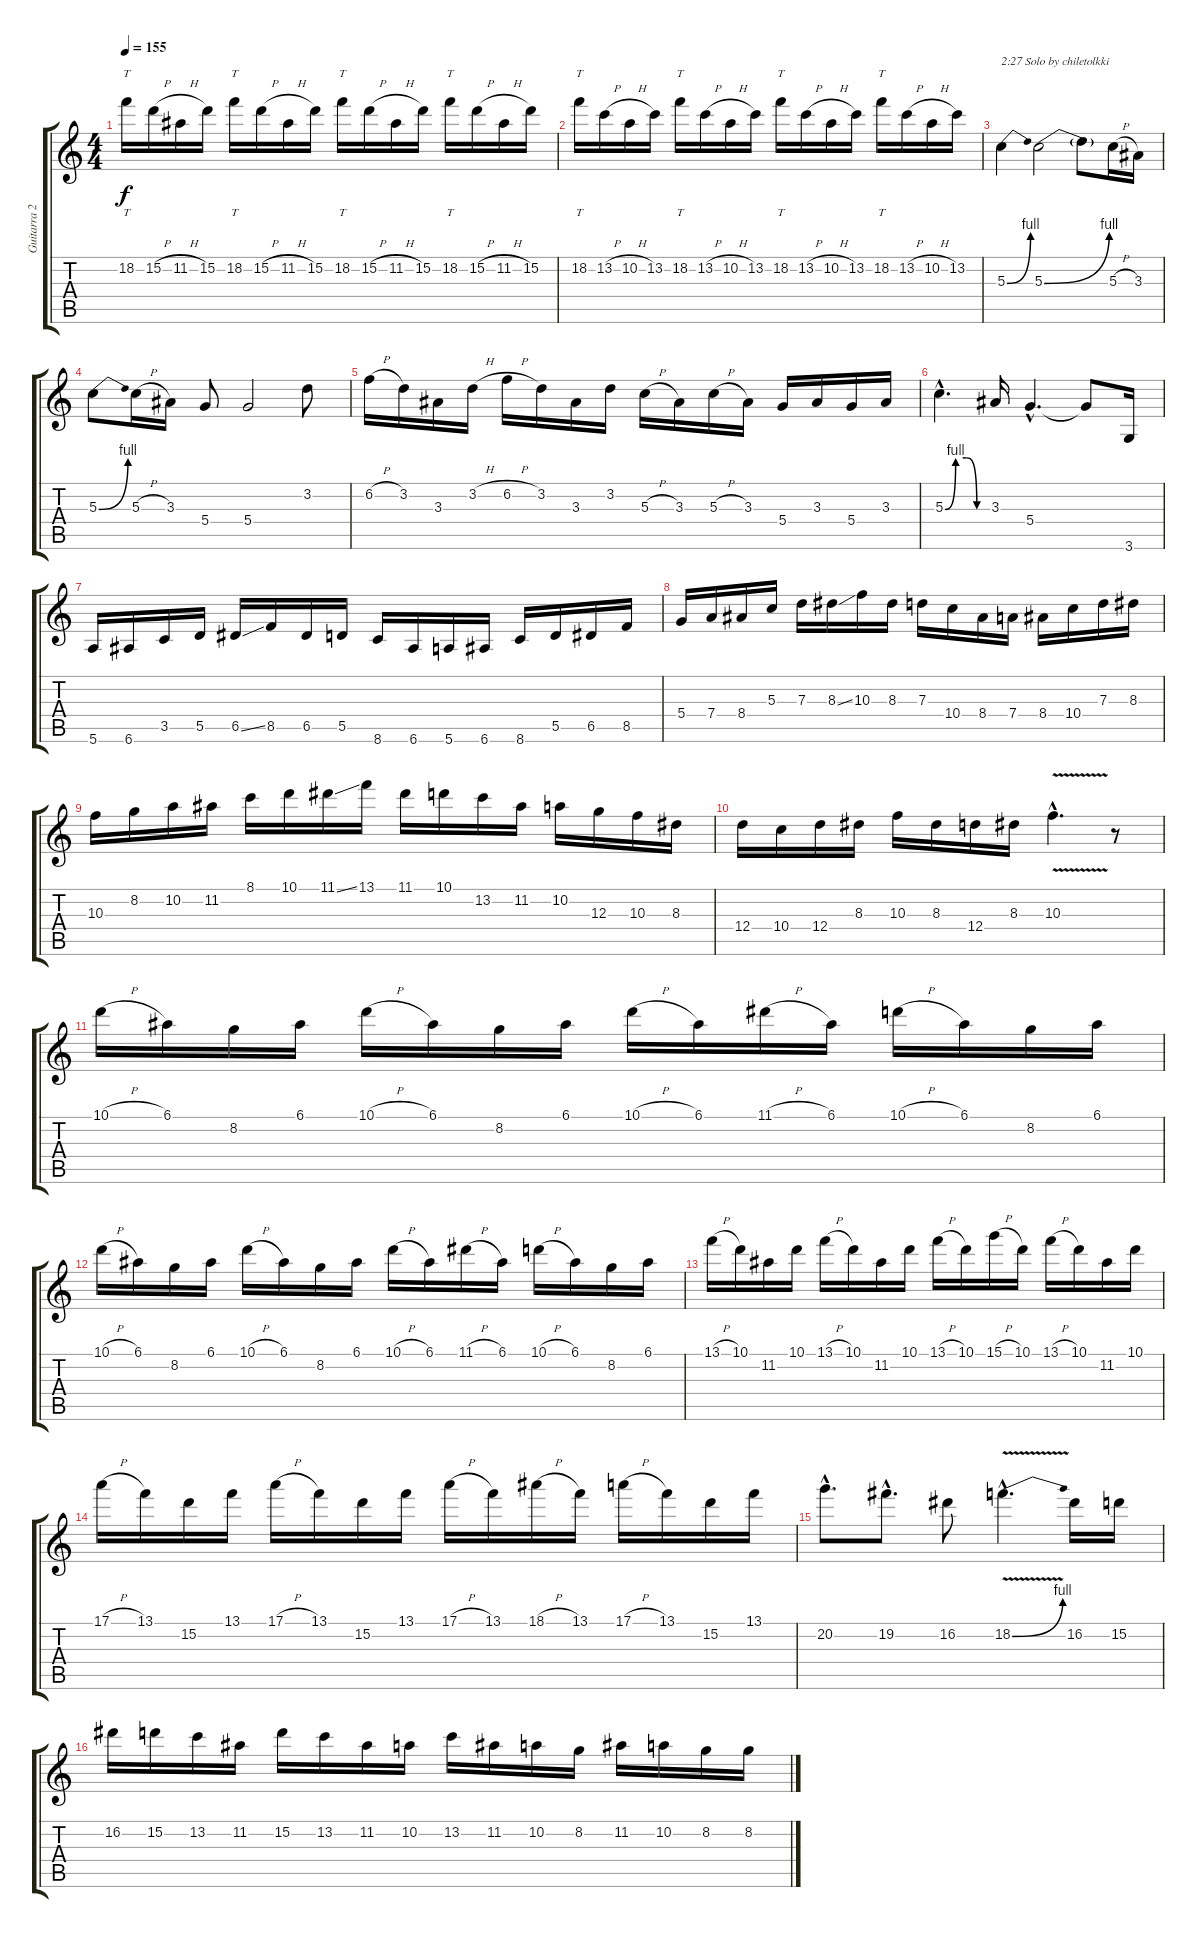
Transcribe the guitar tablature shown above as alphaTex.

\track ("Guitarra 2" "Guitarra 2") {instrument distortionguitar}
\staff {score tabs}
\tuning (E4 B3 G3 D3 A2 E2) {hide}
\ts (4 4)
\tempo 155
\clef g2
\ks c
18.2.16{tt dy f} 15.2{h}.16 11.2{h}.16 15.2.16 18.2.16{tt} 15.2{h}.16 11.2{h}.16 15.2.16 18.2.16{tt} 15.2{h}.16 11.2{h}.16 15.2.16 18.2.16{tt} 15.2{h}.16 11.2{h}.16 15.2.16 |
18.2.16{tt} 13.2{h}.16 10.2{h}.16 13.2.16 18.2.16{tt} 13.2{h}.16 10.2{h}.16 13.2.16 18.2.16{tt} 13.2{h}.16 10.2{h}.16 13.2.16 18.2.16{tt} 13.2{h}.16 10.2{h}.16 13.2.16 |
5.3{be (bend 0 0 60 4)}.4{txt "2:27 Solo by chiletolkki" volume 16 balance 9} 5.3{be (bend 0 0 60 4)}.2 5.3{t}.8 5.3{h}.16 3.3.16 |
5.3{be (bend 0 0 60 4)}.8 5.3{h}.16 3.3.16 5.4.8 5.4.2 3.2.8 |
6.2{h}.16 3.2.16 3.3.16 3.2{h}.16 6.2{h}.16 3.2.16 3.3.16 3.2.16 5.3{h}.16 3.3.16 5.3{h}.16 3.3.16 5.4.16 3.3.16 5.4.16 3.3.16 |
5.3{be (custom 0 0 15 4 30 4 45 0 60 0) hac}.4{d} 3.3.16 5.4{hac}.4{d} 5.4{t}.8 3.6.16 |
5.6.16 6.6.16 3.5.16 5.5.16 6.5{ss}.16 8.5.16 6.5.16 5.5.16 8.6.16 6.6.16 5.6.16 6.6.16 8.6.16 5.5.16 6.5.16 8.5.16 |
5.4.16 7.4.16 8.4.16 5.3.16 7.3.16 8.3{ss}.16 10.3.16 8.3.16 7.3.16 10.4.16 8.4.16 7.4.16 8.4.16 10.4.16 7.3.16 8.3.16 |
10.3.16 8.2.16 10.2.16 11.2.16 8.1.16 10.1.16 11.1{ss}.16 13.1.16 11.1.16 10.1.16 13.2.16 11.2.16 10.2.16 12.3.16 10.3.16 8.3.16 |
12.4.16 10.4.16 12.4.16 8.3.16 10.3.16 8.3.16 12.4.16 8.3.16 10.3{v hac}.4{d} r.8 |
10.1{h}.16 6.1.16 8.2.16 6.1.16 10.1{h}.16 6.1.16 8.2.16 6.1.16 10.1{h}.16 6.1.16 11.1{h}.16 6.1.16 10.1{h}.16 6.1.16 8.2.16 6.1.16 |
10.1{h}.16 6.1.16 8.2.16 6.1.16 10.1{h}.16 6.1.16 8.2.16 6.1.16 10.1{h}.16 6.1.16 11.1{h}.16 6.1.16 10.1{h}.16 6.1.16 8.2.16 6.1.16 |
13.1{h}.16 10.1.16 11.2.16 10.1.16 13.1{h}.16 10.1.16 11.2.16 10.1.16 13.1{h}.16 10.1.16 15.1{h}.16 10.1.16 13.1{h}.16 10.1.16 11.2.16 10.1.16 |
17.1{h}.16 13.1.16 15.2.16 13.1.16 17.1{h}.16 13.1.16 15.2.16 13.1.16 17.1{h}.16 13.1.16 18.1{h}.16 13.1.16 17.1{h}.16 13.1.16 15.2.16 13.1.16 |
20.2{hac}.8{d} 19.2{hac}.8{d} 16.2.8 18.2{be (bend 0 0 60 4) v hac}.4{d} 16.2.16 15.2.16 |
16.2.16 15.2.16 13.2.16 11.2.16 15.2.16 13.2.16 11.2.16 10.2.16 13.2.16 11.2.16 10.2.16 8.2.16 11.2.16 10.2.16 8.2.16 8.2.16
